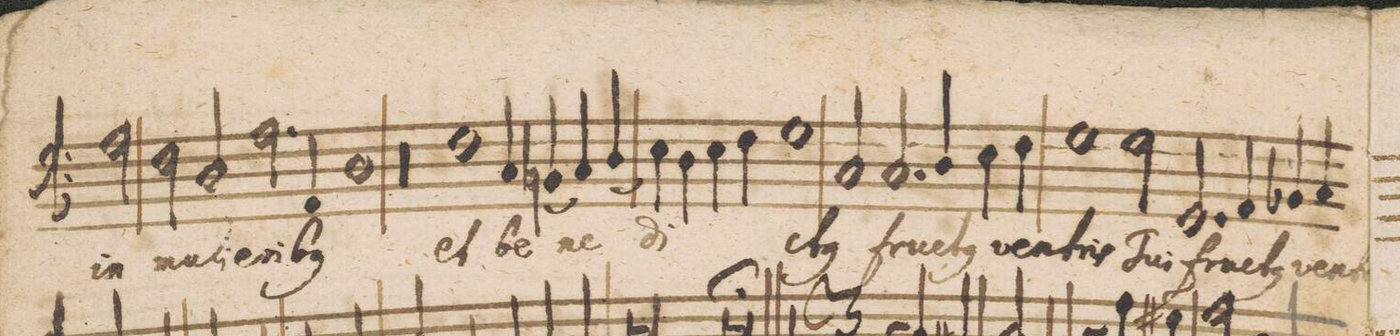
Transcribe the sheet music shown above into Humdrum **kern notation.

**kern	**text	**text
*I"Baſsus.	*	*
*clefF4	*	*
*k[b-]	*	*
*met(C|)	*	*
*M2/1	*	*
2A\	in	.
2F\	mu-	.
2D/	-li-	.
=14-	=14-	=14-
2.A\	-e-	.
4AA/	-ri-	.
1D	-b(us)	.
=15-	=15-	=15-
00r	.	.
=16-	=16-	=16-
=17-	=17-	=17-
1F	et	.
4C/	be-	.
(<4BBn/	.	.
(4C/)	-ne-	.
(<4D/	.	.
=18-	=18-	=18-
4E\)	-di-	.
4D\	.	.
4E\	.	.
4F\	.	.
1G	.	.
=19-	=19-	=19-
2C/	-ct(us)	.
2.C/	fru-	.
4D/	-ct(us)	.
4E\	ven-	.
4F\	-tris	.
=20-	=20-	=20-
1G	Tu-	.
2G\	-i	.
2.GG/	fru-	.
=21-	=21-	=21-
4AA/	-ct(us)	.
4BB-X/	ven-	.
4C/	-tris	.
*-	*-	*-
